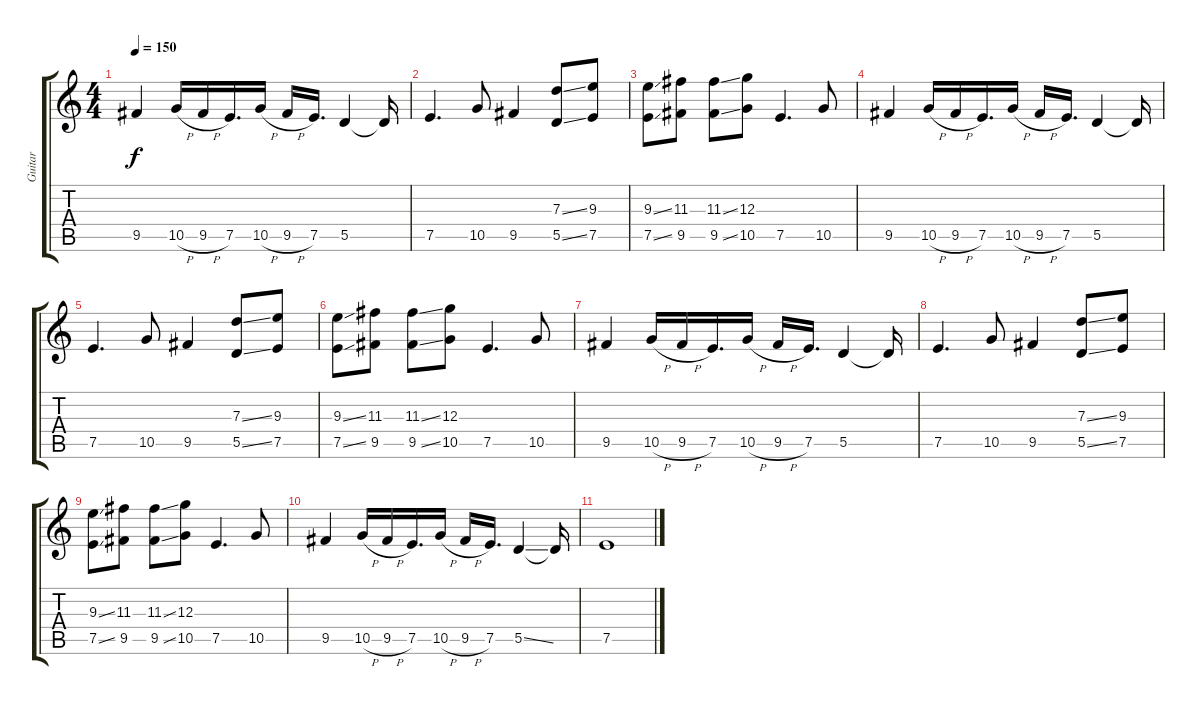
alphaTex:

\track ("Guitar" "Guitar") {instrument distortionguitar}
\staff {score tabs}
\tuning (E4 B3 G3 D3 A2 E2) {hide}
\ts (4 4)
\tempo 150
\clef g2
\ks c
9.5.4{dy f} 10.5{h}.16 9.5{h}.16 7.5.16{d} 10.5{h}.16 9.5{h}.16 7.5.16{d} 5.5.4 5.5{t}.16 |
7.5.4{d} 10.5.8 9.5.4 (7.3{ss} 5.5{ss}).8 (9.3 7.5).8 |
(9.3{ss} 7.5{ss}).8 (11.3 9.5).8 (11.3{ss} 9.5{ss}).8 (12.3 10.5).8 7.5.4{d} 10.5.8 |
9.5.4 10.5{h}.16 9.5{h}.16 7.5.16{d} 10.5{h}.16 9.5{h}.16 7.5.16{d} 5.5.4 5.5{t}.16 |
7.5.4{d} 10.5.8 9.5.4 (7.3{ss} 5.5{ss}).8 (9.3 7.5).8 |
(9.3{ss} 7.5{ss}).8 (11.3 9.5).8 (11.3{ss} 9.5{ss}).8 (12.3 10.5).8 7.5.4{d} 10.5.8 |
9.5.4 10.5{h}.16 9.5{h}.16 7.5.16{d} 10.5{h}.16 9.5{h}.16 7.5.16{d} 5.5.4 5.5{t}.16 |
7.5.4{d} 10.5.8 9.5.4 (7.3{ss} 5.5{ss}).8 (9.3 7.5).8 |
(9.3{ss} 7.5{ss}).8 (11.3 9.5).8 (11.3{ss} 9.5{ss}).8 (12.3 10.5).8 7.5.4{d} 10.5.8 |
9.5.4 10.5{h}.16 9.5{h}.16 7.5.16{d} 10.5{h}.16 9.5{h}.16 7.5.16{d} 5.5{ss}.4 5.5{t}.16 |
7.5.1
